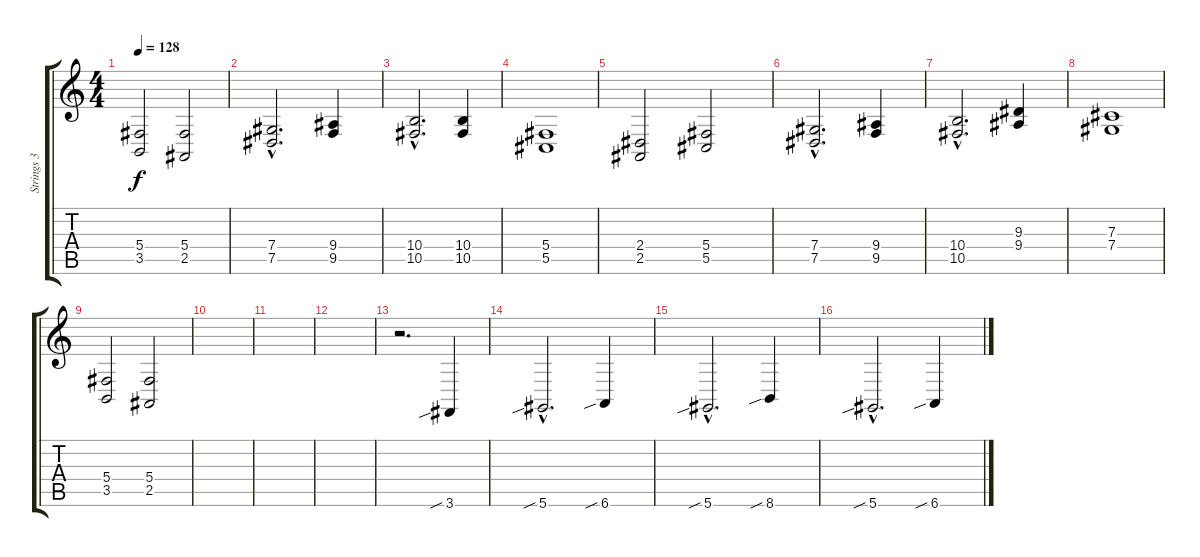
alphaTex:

\track ("Strings 3" "Strings 3") {instrument stringensemble2}
\staff {score tabs}
\tuning (Eb4 Bb3 Gb3 Db3 Ab2 Eb2) {hide}
\ts (4 4)
\tempo 128
\clef g2
\ks c
(5.4 3.5).2{dy f} (5.4 2.5).2 |
(7.4{hac} 7.5{hac}).2{d volume 16} (9.4 9.5).4 |
(10.4{hac} 10.5{hac}).2{d} (10.4 10.5).4 |
(5.4 5.5).1 |
(2.4 2.5).2 (5.4 5.5).2 |
(7.4{hac} 7.5{hac}).2{d} (9.4 9.5).4 |
(10.4{hac} 10.5{hac}).2{d} (9.3 9.4).4 |
(7.3 7.4).1 |
(5.4 3.5).2 (5.4 2.5).2 |
|
|
|
r.2{d volume 10 balance 8 instrument trombone} 3.6{sib}.4 |
5.6{sib hac}.2{d} 6.6{sib}.4 |
5.6{sib hac}.2{d} 8.6{sib}.4 |
5.6{sib hac}.2{d} 6.6{sib}.4
